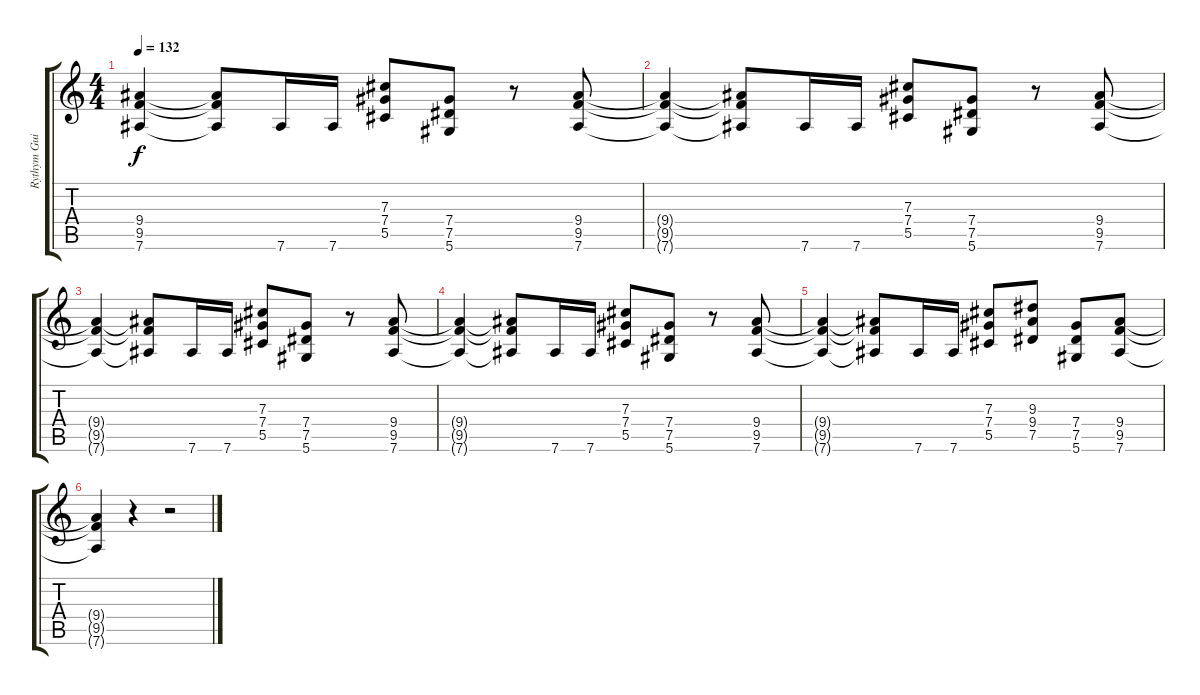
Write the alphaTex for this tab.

\track ("Rythym Guitar" "Rythym Gui") {instrument distortionguitar}
\staff {score tabs}
\tuning (Eb4 Bb3 Gb3 Db3 Ab2 Eb2) {hide}
\ts (4 4)
\tempo 132
\clef g2
\ks c
(9.4{t} 9.5{t} 7.6{t}).4{dy f} (9.4{t} 9.5{t} 7.6{t}).8 7.6.16 7.6.16 (7.3 7.4 5.5).8 (7.4 7.5 5.6).8 r.8 (9.4 9.5 7.6).8 |
(9.4{t} 9.5{t} 7.6{t}).4 (9.4{t} 9.5{t} 7.6{t}).8 7.6.16 7.6.16 (7.3 7.4 5.5).8 (7.4 7.5 5.6).8 r.8 (9.4 9.5 7.6).8 |
(9.4{t} 9.5{t} 7.6{t}).4 (9.4{t} 9.5{t} 7.6{t}).8 7.6.16 7.6.16 (7.3 7.4 5.5).8 (7.4 7.5 5.6).8 r.8 (9.4 9.5 7.6).8 |
(9.4{t} 9.5{t} 7.6{t}).4 (9.4{t} 9.5{t} 7.6{t}).8 7.6.16 7.6.16 (7.3 7.4 5.5).8 (7.4 7.5 5.6).8 r.8 (9.4 9.5 7.6).8 |
(9.4{t} 9.5{t} 7.6{t}).4 (9.4{t} 9.5{t} 7.6{t}).8 7.6.16 7.6.16 (7.3 7.4 5.5).8 (9.3 9.4 7.5).8 (7.4 7.5 5.6).8 (9.4 9.5 7.6).8 |
(9.4{t} 9.5{t} 7.6{t}).4 r.4 r.2
